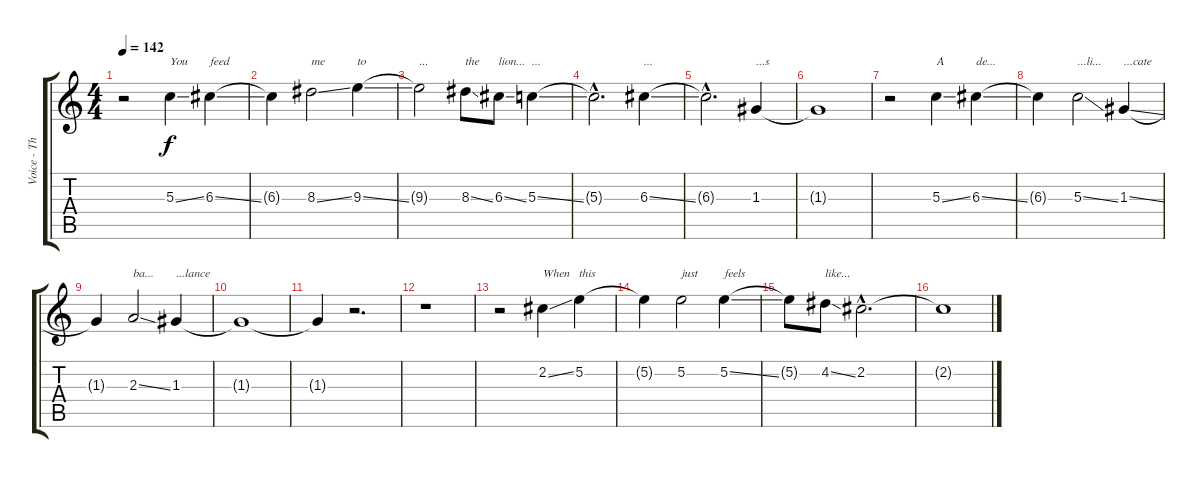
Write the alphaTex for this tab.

\track ("Voice - Thom Yorke" "Voice - Th") {instrument fretlessbass}
\staff {score tabs}
\tuning (E4 B3 G3 D3 A2 E2) {hide}
\ts (4 4)
\tempo 142
\clef g2
\ks c
r.2{dy f} 5.3{ss}.4{txt "You"} 6.3{ss}.4{txt "feed"} |
6.3{t}.4 8.3{ss}.2{txt "me"} 9.3{ss}.4{txt "to"} |
9.3{t}.2{txt "..."} 8.3{ss}.8{txt "the"} 6.3{ss}.8{txt "lion..."} 5.3{ss}.4{txt "..."} |
5.3{hac t}.2{d} 6.3{ss}.4{txt "..."} |
6.3{hac t}.2{d} 1.3.4{txt "...s"} |
1.3{t}.1 |
r.2 5.3{ss}.4{txt "A"} 6.3{ss}.4{txt "de..."} |
6.3{t}.4 5.3{ss}.2{txt "...li..."} 1.3{ss}.4{txt "...cate"} |
1.3{t}.4 2.3{ss}.2{txt "ba..."} 1.3.4{txt "...lance"} |
1.3{t}.1 |
1.3{t}.4 r.2{d} |
r.1 |
r.2 2.2{ss}.4{txt "When"} 5.2.4{txt "this"} |
5.2{t}.4 5.2.2{txt "just"} 5.2{ss}.4{txt "feels"} |
5.2{t}.8 4.2{ss}.8{txt "like..."} 2.2{hac}.2{d} |
2.2{t}.1
